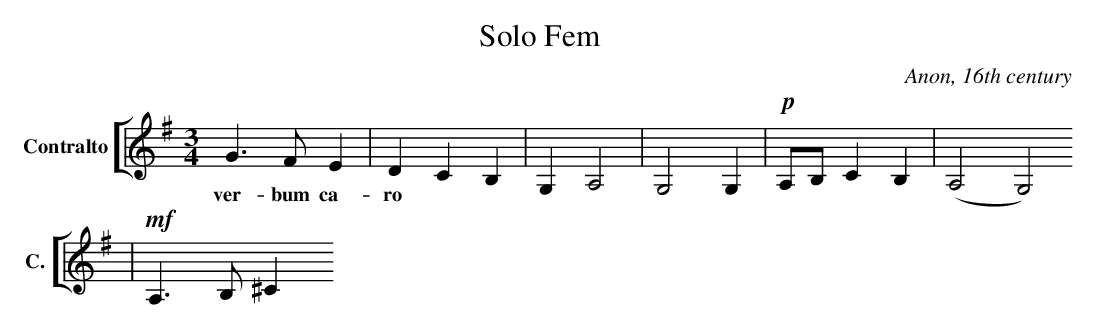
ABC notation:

X:1
T:Solo Fem
C:Anon, 16th century
M:3/4
L:1/8
K:C
V: 2 clef=treble name="Contralto" sname="C."
%%staves [ 2 ]
[M:3/4]
[L:1/8]
[K:G]
G3 FE2| D2C2B,2| G,2 A,4| G,4 G,2| !p! A,B, C2 B,2 | !<!(A,4 G,4)! | !mf! A,2>B,2 ^C2
w: ver-bum ca-ro
